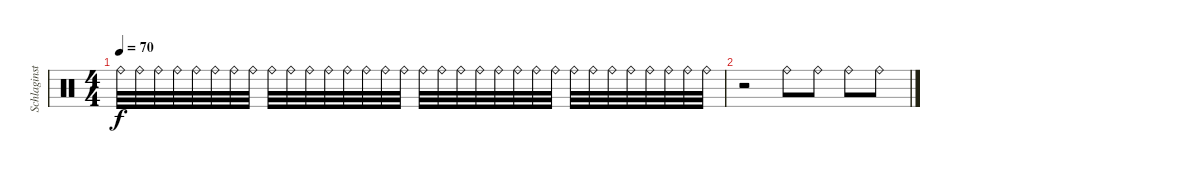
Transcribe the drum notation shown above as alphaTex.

\track ("Schlaginstrumente - Auswahl" "Schlaginst") {instrument percussion}
\staff {score}
\articulation defaults
\ts (4 4)
\tempo 70
\clef neutral
\ks c "Ride (bell)".32{dy f} "Ride (bell)".32 "Ride (bell)".32 "Ride (bell)".32 "Ride (bell)".32 "Ride (bell)".32 "Ride (bell)".32 "Ride (bell)".32 "Ride (bell)".32 "Ride (bell)".32 "Ride (bell)".32 "Ride (bell)".32 "Ride (bell)".32 "Ride (bell)".32 "Ride (bell)".32 "Ride (bell)".32 "Ride (bell)".32 "Ride (bell)".32 "Ride (bell)".32 "Ride (bell)".32 "Ride (bell)".32 "Ride (bell)".32 "Ride (bell)".32 "Ride (bell)".32 "Ride (bell)".32 "Ride (bell)".32 "Ride (bell)".32 "Ride (bell)".32 "Ride (bell)".32 "Ride (bell)".32 "Ride (bell)".32 "Ride (bell)".32
|
r.2 "Ride (bell)".8 "Ride (bell)".8 "Ride (bell)".8 "Ride (bell)".8
